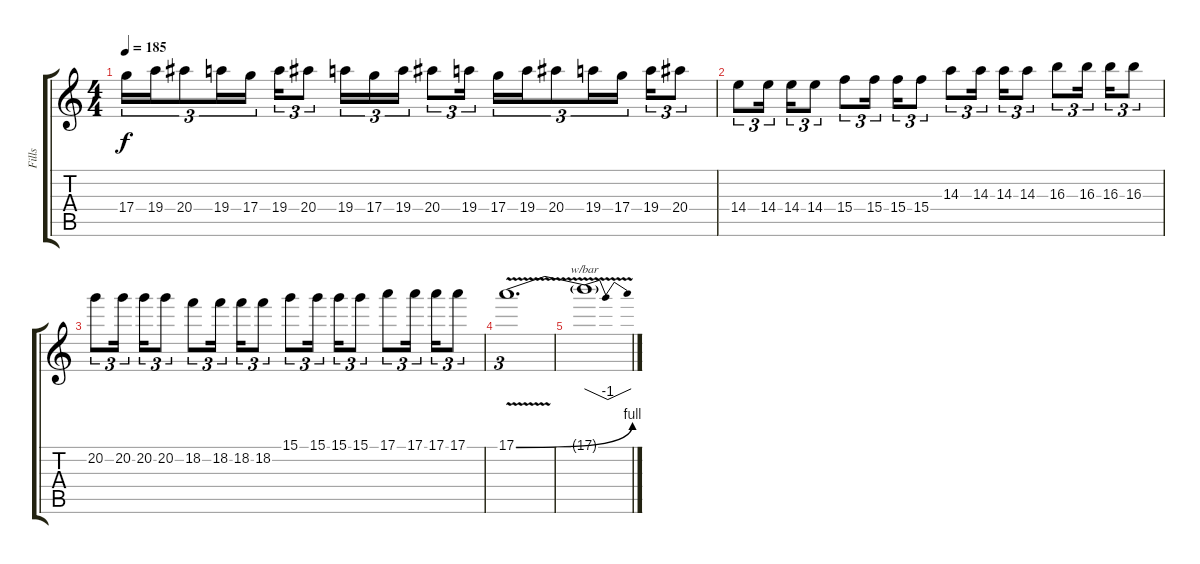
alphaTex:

\track ("Fills" "Fills") {instrument distortionguitar}
\staff {score tabs}
\tuning (E4 B3 G3 D3 A2 E2) {hide}
\ts (4 4)
\tempo 185
\clef g2
\ks c
17.4.16{tu (3 2) dy f} 19.4.16{tu (3 2)} 20.4.8{tu (3 2)} 19.4.16{tu (3 2)} 17.4.16{tu (3 2)} 19.4.16{tu (3 2)} 20.4.8{tu (3 2)} 19.4.16{tu (3 2)} 17.4.16{tu (3 2)} 19.4.16{tu (3 2)} 20.4.8{tu (3 2)} 19.4.16{tu (3 2) beam splitsecondary} 17.4.16{tu (3 2)} 19.4.16{tu (3 2)} 20.4.8{tu (3 2)} 19.4.16{tu (3 2)} 17.4.16{tu (3 2) beam splitsecondary} 19.4.16{tu (3 2)} 20.4.8{tu (3 2)} |
14.4.8{tu (3 2)} 14.4.16{tu (3 2) beam splitsecondary} 14.4.16{tu (3 2)} 14.4.8{tu (3 2)} 15.4.8{tu (3 2)} 15.4.16{tu (3 2) beam splitsecondary} 15.4.16{tu (3 2)} 15.4.8{tu (3 2)} 14.3.8{tu (3 2)} 14.3.16{tu (3 2) beam splitsecondary} 14.3.16{tu (3 2)} 14.3.8{tu (3 2)} 16.3.8{tu (3 2)} 16.3.16{tu (3 2) beam splitsecondary} 16.3.16{tu (3 2)} 16.3.8{tu (3 2)} |
20.2.8{tu (3 2)} 20.2.16{tu (3 2) beam splitsecondary} 20.2.16{tu (3 2)} 20.2.8{tu (3 2)} 18.2.8{tu (3 2)} 18.2.16{tu (3 2) beam splitsecondary} 18.2.16{tu (3 2)} 18.2.8{tu (3 2)} 15.1.8{tu (3 2)} 15.1.16{tu (3 2) beam splitsecondary} 15.1.16{tu (3 2)} 15.1.8{tu (3 2)} 17.1.8{tu (3 2)} 17.1.16{tu (3 2) beam splitsecondary} 17.1.16{tu (3 2)} 17.1.8{tu (3 2)} |
17.1{be (bend 0 0 60 4) v}.1{d tu (3 2)} |
17.1{t}.1{tbe (dip default 0 0 30 -4 60 0)}
